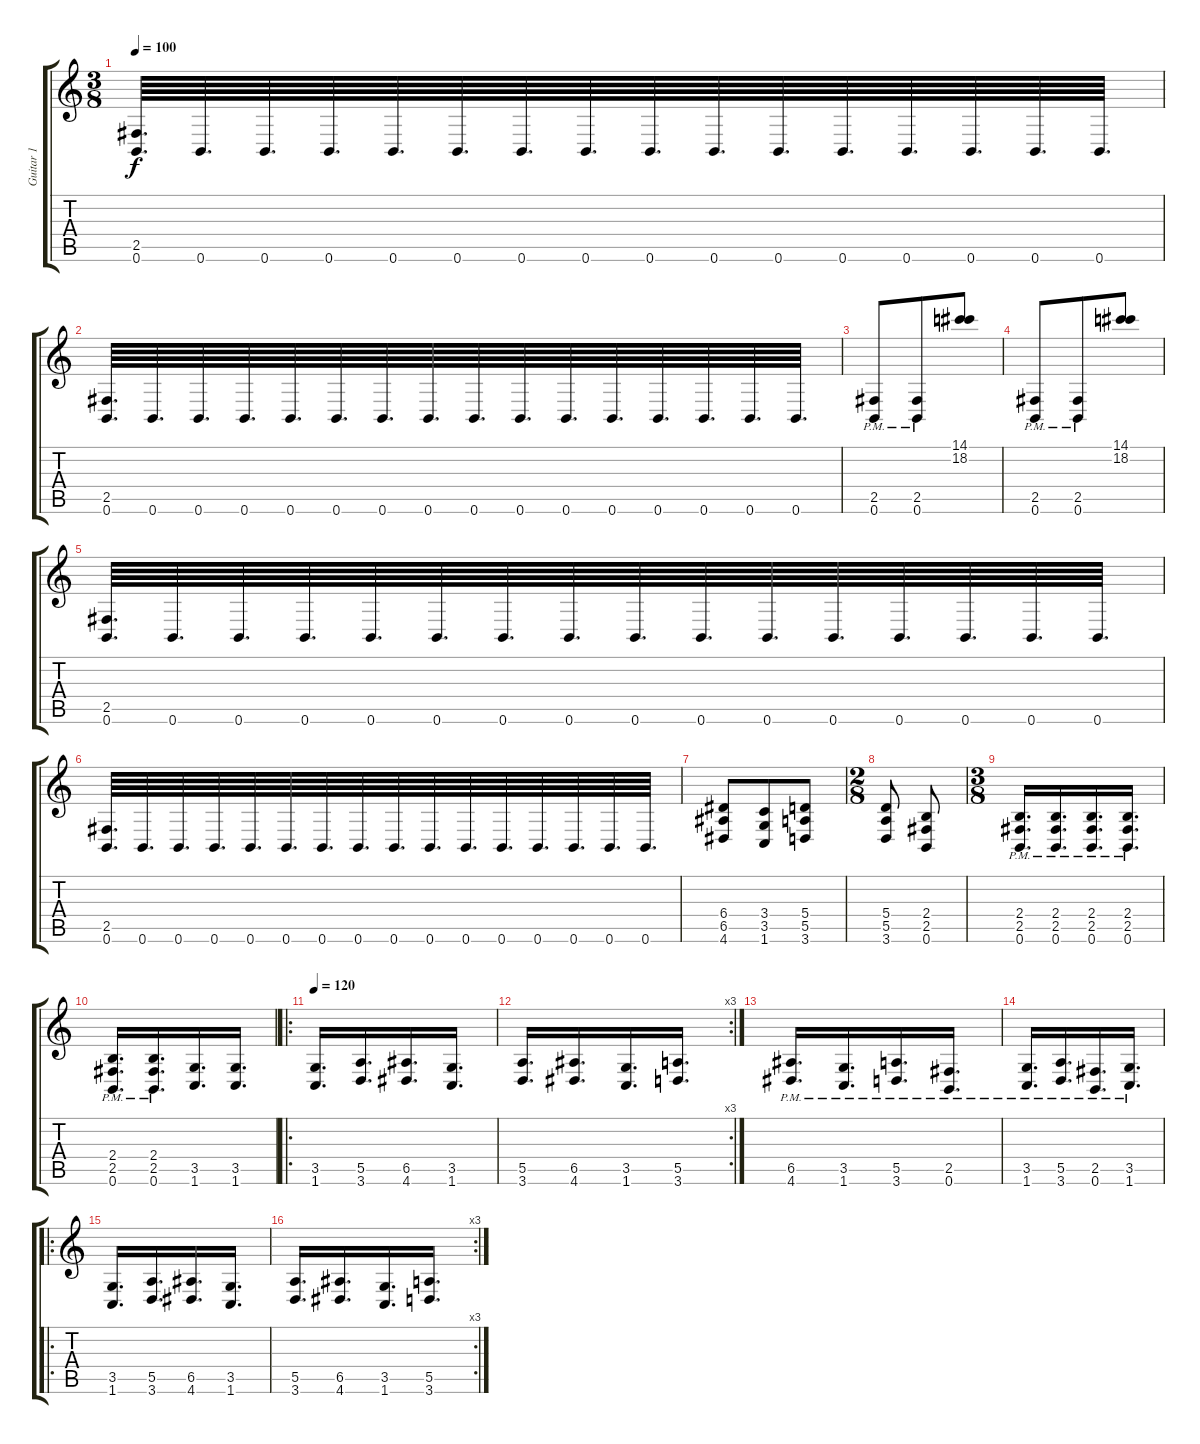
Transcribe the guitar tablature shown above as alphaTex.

\track ("Guitar 1" "Guitar 1") {instrument distortionguitar}
\staff {score tabs}
\tuning (B3 Gb3 D3 A2 E2 B1) {hide}
\ts (3 8)
\tempo 100
\clef g2
\ks c
(2.5 0.6).64{d dy f} 0.6.64{d} 0.6.64{d} 0.6.64{d} 0.6.64{d} 0.6.64{d} 0.6.64{d} 0.6.64{d} 0.6.64{d} 0.6.64{d} 0.6.64{d} 0.6.64{d} 0.6.64{d} 0.6.64{d} 0.6.64{d} 0.6.64{d} |
(2.5 0.6).64{d} 0.6.64{d} 0.6.64{d} 0.6.64{d} 0.6.64{d} 0.6.64{d} 0.6.64{d} 0.6.64{d} 0.6.64{d} 0.6.64{d} 0.6.64{d} 0.6.64{d} 0.6.64{d} 0.6.64{d} 0.6.64{d} 0.6.64{d} |
(2.5{pm} 0.6{pm}).8 (2.5{pm} 0.6{pm}).8 (14.1 18.2).8 |
(2.5{pm} 0.6{pm}).8 (2.5{pm} 0.6{pm}).8 (14.1 18.2).8 |
(2.5 0.6).64{d} 0.6.64{d} 0.6.64{d} 0.6.64{d} 0.6.64{d} 0.6.64{d} 0.6.64{d} 0.6.64{d} 0.6.64{d} 0.6.64{d} 0.6.64{d} 0.6.64{d} 0.6.64{d} 0.6.64{d} 0.6.64{d} 0.6.64{d} |
(2.5 0.6).64{d} 0.6.64{d} 0.6.64{d} 0.6.64{d} 0.6.64{d} 0.6.64{d} 0.6.64{d} 0.6.64{d} 0.6.64{d} 0.6.64{d} 0.6.64{d} 0.6.64{d} 0.6.64{d} 0.6.64{d} 0.6.64{d} 0.6.64{d} |
(6.4 6.5 4.6).8 (3.4 3.5 1.6).8 (5.4 5.5 3.6).8 |
\ts (2 8)
(5.4 5.5 3.6).8 (2.4 2.5 0.6).8 |
\ts (3 8)
(2.4{pm} 2.5{pm} 0.6{pm}).16{d} (2.4{pm} 2.5{pm} 0.6{pm}).16{d} (2.4{pm} 2.5{pm} 0.6{pm}).16{d} (2.4{pm} 2.5{pm} 0.6{pm}).16{d} |
(2.4{pm} 2.5{pm} 0.6{pm}).16{d} (2.4{pm} 2.5{pm} 0.6{pm}).16{d} (3.5 1.6).16{d} (3.5 1.6).16{d} |
\ro
\tempo 120
(3.5 1.6).16{d} (5.5 3.6).16{d} (6.5 4.6).16{d} (3.5 1.6).16{d} |
\rc 3
(5.5 3.6).16{d} (6.5 4.6).16{d} (3.5 1.6).16{d} (5.5 3.6).16{d} |
(6.5{pm} 4.6{pm}).16{d} (3.5{pm} 1.6{pm}).16{d} (5.5{pm} 3.6{pm}).16{d} (2.5{pm} 0.6{pm}).16{d} |
(3.5{pm} 1.6{pm}).16{d} (5.5{pm} 3.6{pm}).16{d} (2.5{pm} 0.6{pm}).16{d} (3.5{pm} 1.6{pm}).16{d} |
\ro
(3.5 1.6).16{d} (5.5 3.6).16{d} (6.5 4.6).16{d} (3.5 1.6).16{d} |
\rc 3
(5.5 3.6).16{d} (6.5 4.6).16{d} (3.5 1.6).16{d} (5.5 3.6).16{d}
